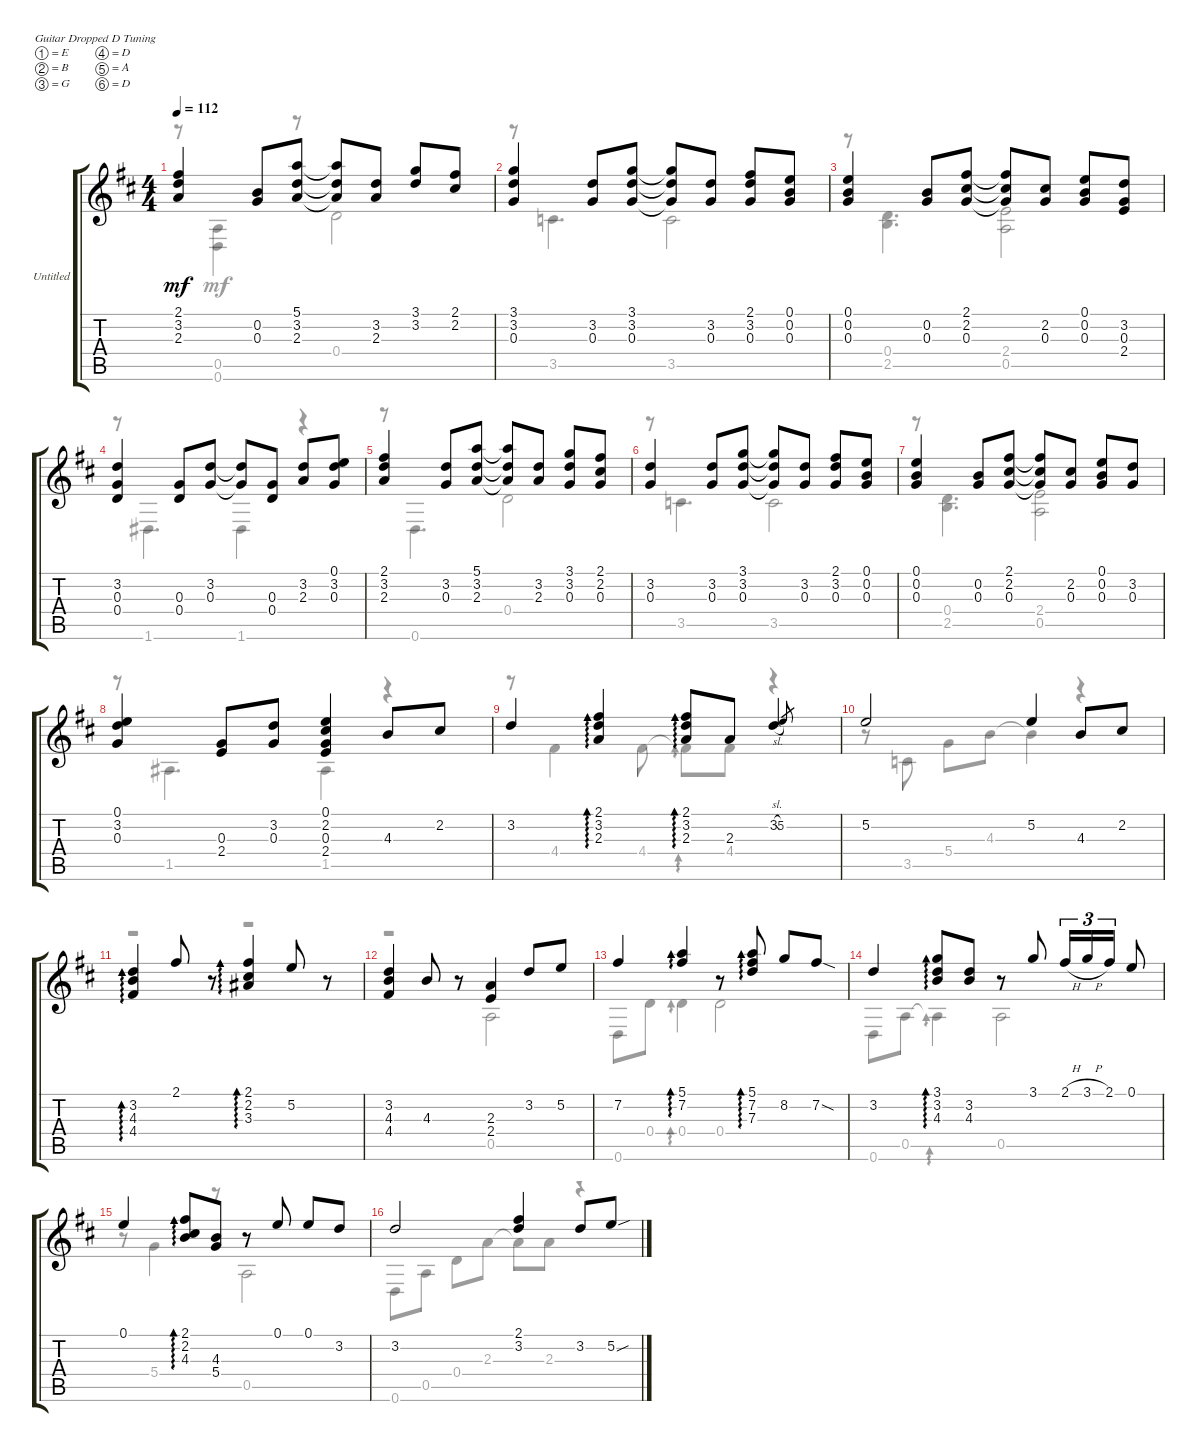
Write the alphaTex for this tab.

\bracketExtendMode groupsimilarinstruments
\firstSystemTrackNameOrientation horizontal
\otherSystemsTrackNameOrientation horizontal
\track ("Untitled" "Untitled") {instrument acousticguitarnylon}
\staff {score tabs}
\tuning (E4 B3 G3 D3 A2 D2)
\voice
\ts (4 4)
\tempo 112
\clef g2
\ks bminor
(2.1 3.2 2.3).4{dy mf} (0.2 0.3).8 (5.1 3.2 2.3).8 (5.1{t} 3.2{t} 2.3{t}).8 (3.2 2.3).8 (3.1 3.2).8 (2.1 2.2).8 |
(3.1 3.2 0.3).4 (3.2 0.3).8 (3.1 3.2 0.3).8 (3.1{t} 3.2{t} 0.3{t}).8 (3.2 0.3).8 (2.1 3.2 0.3).8 (0.1 0.2 0.3).8 |
(0.1 0.2 0.3).4 (0.2 0.3).8 (2.1 2.2 0.3).8 (2.1{t} 2.2{t} 0.3{t}).8 (2.2 0.3).8 (0.1 0.2 0.3).8 (3.2 0.3 2.4).8 |
(3.2 0.3 0.4).4 (0.3 0.4).8 (3.2 0.3).8 (3.2{t} 0.3{t}).8 (0.3 0.4).8 (3.2 2.3).8 (0.1 3.2 0.3).8 |
(2.1 3.2 2.3).4 (3.2 0.3).8 (5.1 3.2 2.3).8 (5.1{t} 3.2{t} 2.3{t}).8 (3.2 2.3).8 (3.1 3.2 0.3).8 (2.1 2.2 0.3).8 |
(3.2 0.3).4 (3.2 0.3).8 (3.1 3.2 0.3).8 (3.1{t} 3.2{t} 0.3{t}).8 (3.2 0.3).8 (2.1 3.2 0.3).8 (0.1 0.2 0.3).8 |
(0.1 0.2 0.3).4 (0.2 0.3).8 (2.1 2.2 0.3).8 (2.1{t} 2.2{t} 0.3{t}).8 (2.2 0.3).8 (0.1 0.2 0.3).8 (3.2 0.3).8 |
(0.1 3.2 0.3).4 (0.3 2.4).8 (3.2 0.3).8 (0.1 2.2 0.3 2.4).4 4.3.8 2.2.8 |
3.2.4 (2.1 3.2 2.3).4{ad 0} (2.1 3.2 2.3).8{ad 0} 2.3.8 3.2{sl}.4 5.2.8{gr} |
5.2.2 5.2.4 4.3.8 2.2.8 |
(3.2 4.3 4.4).4{ad 0} 2.1.8 r.8 (2.1 2.2 3.3).4{ad 0} 5.2.8 r.8 |
(3.2 4.3 4.4).4 4.3.8 r.8 (2.3 2.4).4 3.2.8 5.2.8 |
7.2.4 (5.1 7.2).4{ad 0} r.8 (5.1 7.2 7.3).8{ad 0} 8.2.8 7.2{sod}.8 |
3.2.4 (3.1 3.2 4.3).8{ad 0} (3.2 4.3).8 r.8 3.1.8 2.1{h}.16{tu (3 2)} 3.1{h}.16{tu (3 2)} 2.1.16{tu (3 2)} 0.1.8 |
0.1.4 (2.1 2.2 4.3).8{ad 0} (4.3 5.4).8 r.8 0.1.8 0.1.8 3.2.8 |
3.2.2 (2.1 3.2).4 3.2.8 5.2{sou}.8
\voice
\clef g2
\ottava regular
\simile none
\ks bminor
r.8{dy mf} (0.5 0.6).4 r.8 0.4.2 |
r.8 3.5.4{d} 3.5.2 |
r.8 (0.4 2.5).4{d} (2.4 0.5).2 |
r.8 1.6.4{d} 1.6.4 r.4 |
r.8 0.6.4{d} 0.4.2 |
r.8 3.5.4{d} 3.5.2 |
r.8 (0.4 2.5).4{d} (2.4 0.5).2 |
r.8 1.5.4{d} 1.5.4 r.4 |
r.8 4.4.4 4.4.8 4.4{t}.8{ad 0} 4.4.8 r.4 |
r.8 3.5.8 5.4.8 4.3.8 4.3{t}.4 r.4 |
r.2{ad 0} r.2{ad 0} |
r.2 0.5.2 |
0.6.8 0.4.8 0.4.4{ad 0} 0.4.2 |
0.6.8 0.5.8 0.5{t}.4{ad 0} 0.5.2 |
r.8 5.4.4 r.8 0.5.2 |
0.6.8 0.5.8 0.4.8 2.3.8 2.3{t}.8 2.3.8 r.4
